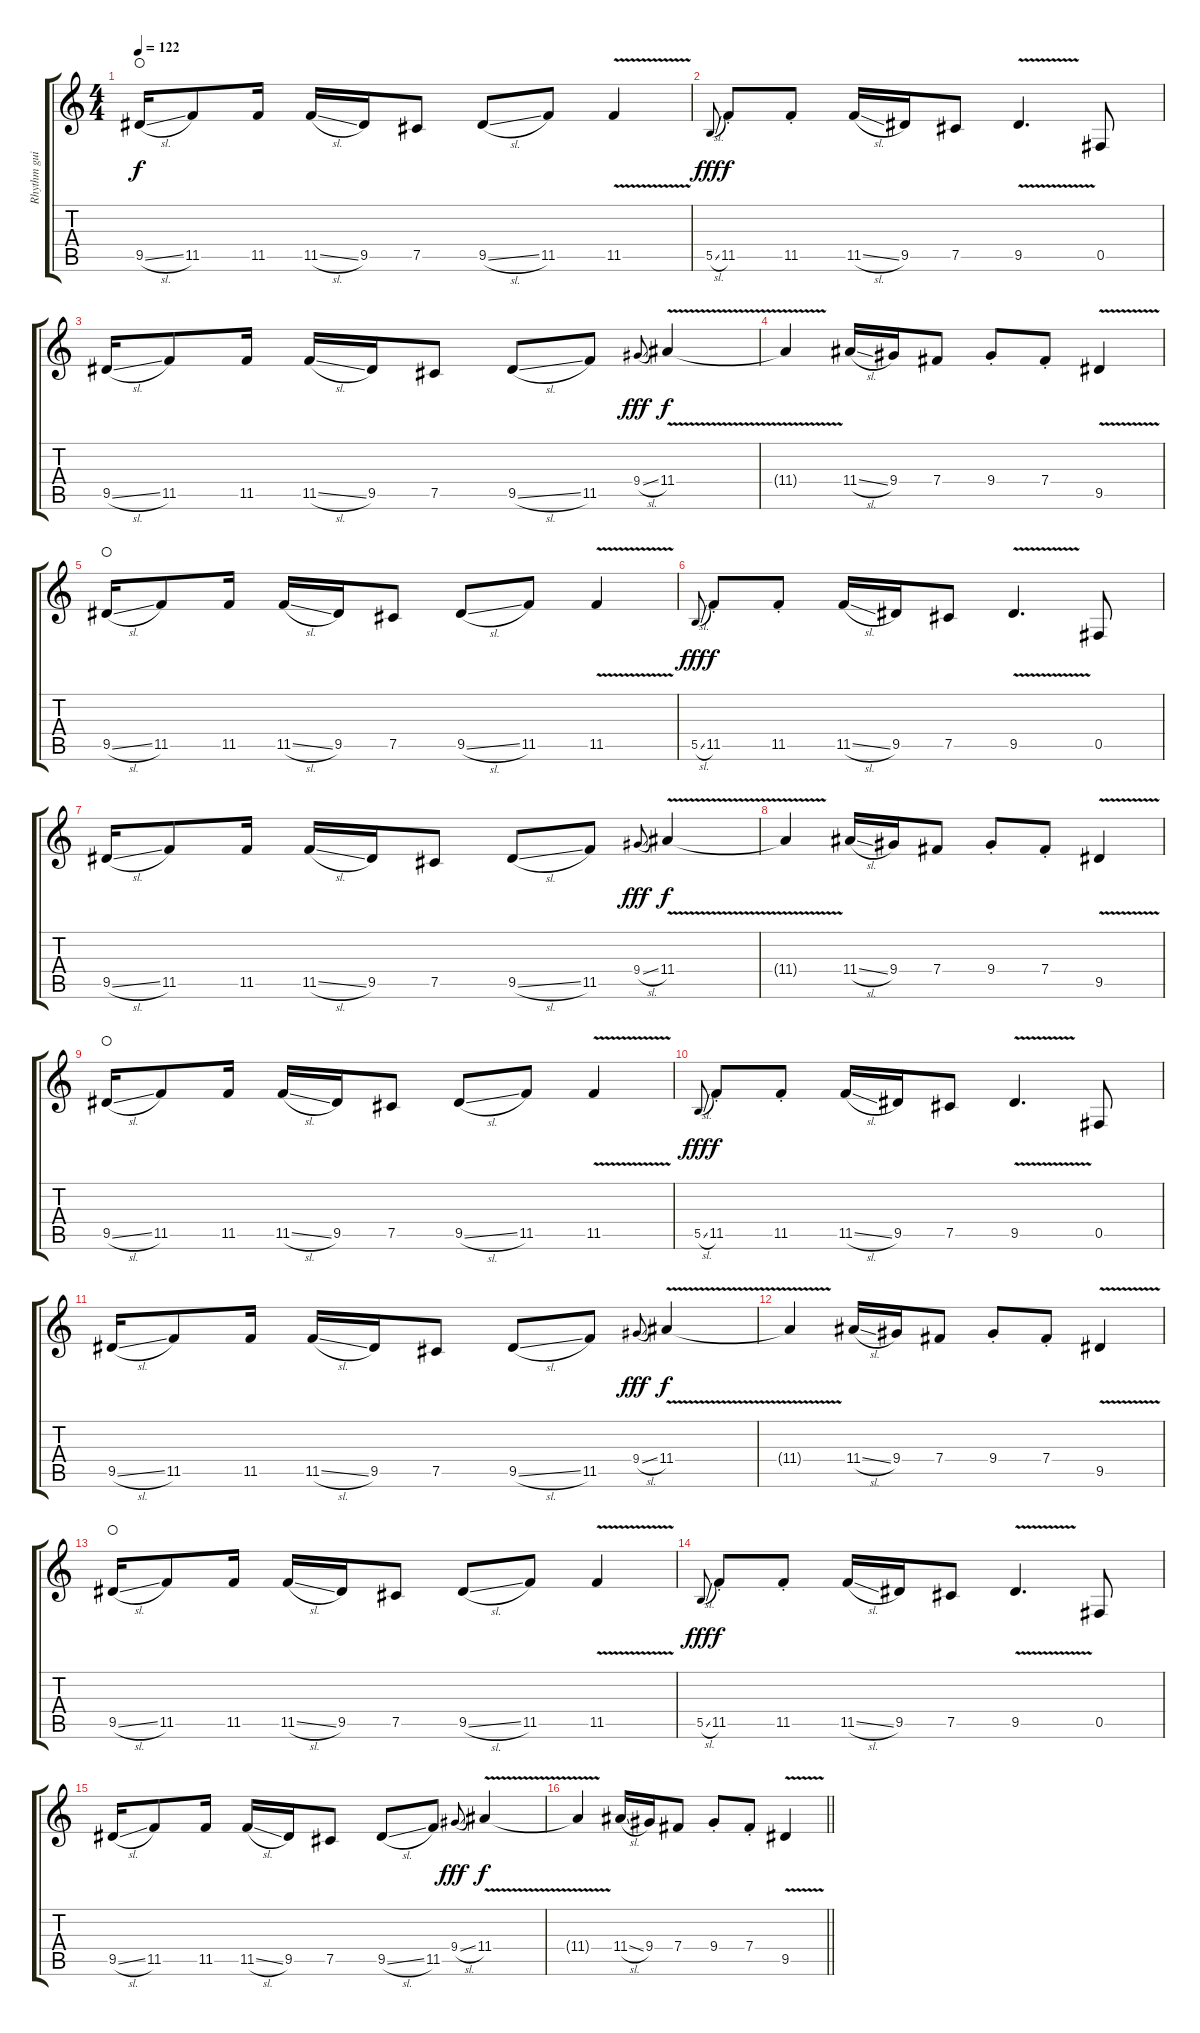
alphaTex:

\track ("Rhythm guitar 2" "Rhythm gui") {instrument overdrivenguitar}
\staff {score tabs}
\tuning (Db4 Ab3 E3 B2 Gb2 Db2) {hide}
\ts (4 4)
\tempo 122
\clef g2
\ks c
9.5{sl}.16{dy f waho} 11.5.8 11.5.16 11.5{sl}.16 9.5.16 7.5.8 9.5{sl}.8 11.5.8 11.5{v}.4 |
5.5{sl}.8{gr onbeat dy fff} 11.5{st}.8{dy f} 11.5{st}.8 11.5{sl}.16 9.5.16 7.5.8 9.5{v}.4{d} 0.5.8 |
9.5{sl}.16 11.5.8 11.5.16 11.5{sl}.16 9.5.16 7.5.8 9.5{sl}.8 11.5.8 9.4{sl}.8{gr onbeat dy fff} 11.4{v}.4{dy f} |
11.4{t}.4 11.4{sl}.16 9.4.16 7.4.8 9.4{st}.8 7.4{st}.8 9.5{v}.4 |
9.5{sl}.16{waho} 11.5.8 11.5.16 11.5{sl}.16 9.5.16 7.5.8 9.5{sl}.8 11.5.8 11.5{v}.4 |
5.5{sl}.8{gr onbeat dy fff} 11.5{st}.8{dy f} 11.5{st}.8 11.5{sl}.16 9.5.16 7.5.8 9.5{v}.4{d} 0.5.8 |
9.5{sl}.16 11.5.8 11.5.16 11.5{sl}.16 9.5.16 7.5.8 9.5{sl}.8 11.5.8 9.4{sl}.8{gr onbeat dy fff} 11.4{v}.4{dy f} |
11.4{t}.4 11.4{sl}.16 9.4.16 7.4.8 9.4{st}.8 7.4{st}.8 9.5{v}.4 |
9.5{sl}.16{waho} 11.5.8 11.5.16 11.5{sl}.16 9.5.16 7.5.8 9.5{sl}.8 11.5.8 11.5{v}.4 |
5.5{sl}.8{gr onbeat dy fff} 11.5{st}.8{dy f} 11.5{st}.8 11.5{sl}.16 9.5.16 7.5.8 9.5{v}.4{d} 0.5.8 |
9.5{sl}.16 11.5.8 11.5.16 11.5{sl}.16 9.5.16 7.5.8 9.5{sl}.8 11.5.8 9.4{sl}.8{gr onbeat dy fff} 11.4{v}.4{dy f} |
11.4{t}.4 11.4{sl}.16 9.4.16 7.4.8 9.4{st}.8 7.4{st}.8 9.5{v}.4 |
9.5{sl}.16{waho} 11.5.8 11.5.16 11.5{sl}.16 9.5.16 7.5.8 9.5{sl}.8 11.5.8 11.5{v}.4 |
5.5{sl}.8{gr onbeat dy fff} 11.5{st}.8{dy f} 11.5{st}.8 11.5{sl}.16 9.5.16 7.5.8 9.5{v}.4{d} 0.5.8 |
9.5{sl}.16 11.5.8 11.5.16 11.5{sl}.16 9.5.16 7.5.8 9.5{sl}.8 11.5.8 9.4{sl}.8{gr onbeat dy fff} 11.4{v}.4{dy f} |
\barLineRight lightlight
11.4{t}.4 11.4{sl}.16 9.4.16 7.4.8 9.4{st}.8 7.4{st}.8 9.5{v}.4
